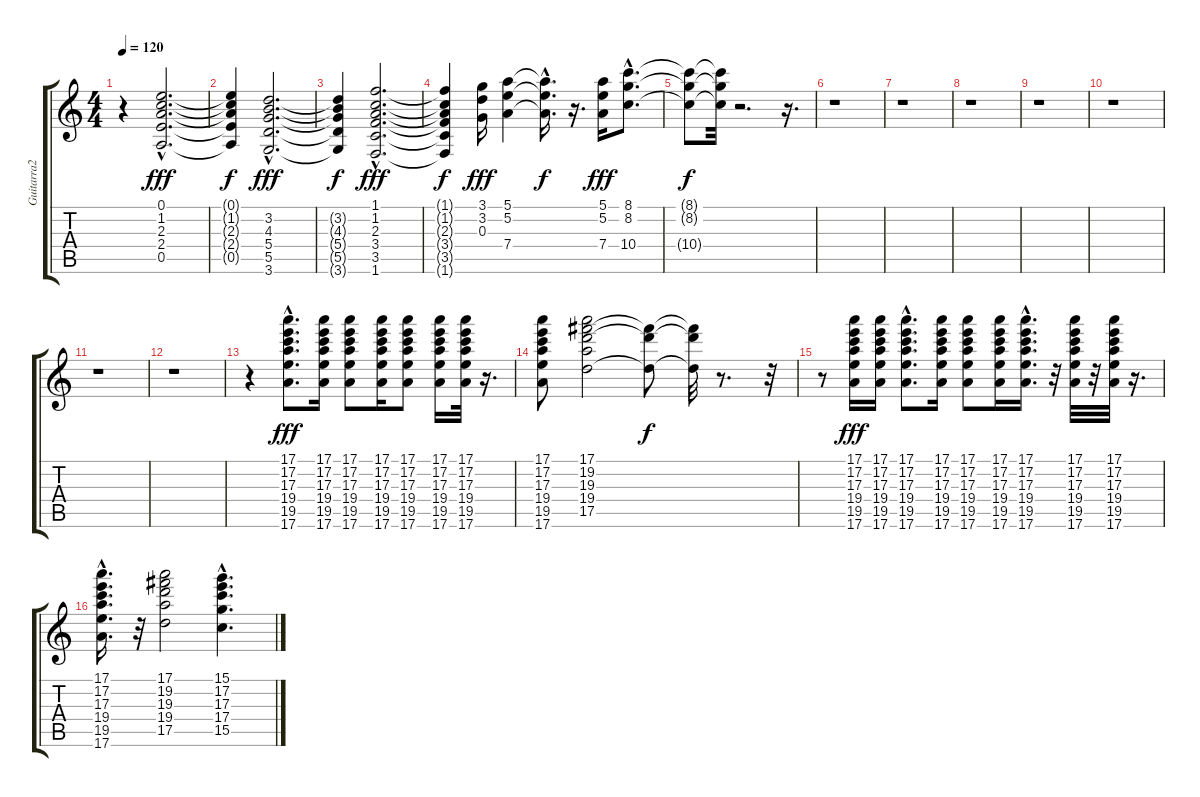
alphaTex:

\track ("Guitarra2" "Guitarra2") {instrument electricguitarclean}
\staff {score tabs}
\tuning (E4 B3 G3 D3 A2 E2) {hide}
\ts (4 4)
\tempo 120
\clef g2
\ks c
r.4{dy fff} (0.1{hac} 1.2{hac} 2.3{hac} 2.4{hac} 0.5{hac}).2{d} |
(0.1{t} 1.2{t} 2.3{t} 2.4{t} 0.5{t}).4{dy f} (3.2{hac} 4.3{hac} 5.4{hac} 5.5{hac} 3.6{hac}).2{d dy fff} |
(3.2{t} 4.3{t} 5.4{t} 5.5{t} 3.6{t}).4{dy f} (1.1{hac} 1.2{hac} 2.3{hac} 3.4{hac} 3.5{hac} 1.6{hac}).2{d dy fff} |
(1.1{t} 1.2{t} 2.3{t} 3.4{t} 3.5{t} 1.6{t}).4{dy f} (3.1 3.2 0.3).16{dy fff} (5.1 5.2 7.4).4 (5.1{hac t} 5.2{hac t} 7.4{hac t}).16{d dy f} r.16{d} (5.1 5.2 7.4).16{dy fff} (8.1{hac} 8.2{hac} 10.4{hac}).8{d} |
(8.1{t} 8.2{t} 10.4{t}).8{dy f} (8.1{t} 8.2{t} 10.4{t}).32 r.2{d} r.16{d} |
r.1 |
r.1 |
r.1 |
r.1 |
r.1 |
r.1 |
r.1 |
r.4 (17.1{hac} 17.2{hac} 17.3{hac} 19.4{hac} 19.5{hac} 17.6{hac}).8{d dy fff} (17.1 17.2 17.3 19.4 19.5 17.6).16 (17.1 17.2 17.3 19.4 19.5 17.6).8 (17.1 17.2 17.3 19.4 19.5 17.6).16 (17.1 17.2 17.3 19.4 19.5 17.6).8 (17.1 17.2 17.3 19.4 19.5 17.6).16 (17.1 17.2 17.3 19.4 19.5 17.6).32 r.16{d} |
(17.1 17.2 17.3 19.4 19.5 17.6).8 (17.1 19.2 19.3 19.4 17.5).2 (19.2{t} 19.3{t} 17.5{t}).8{dy f} (19.2{t} 19.3{t} 17.5{t}).32 r.8{d} r.32 |
r.8 (17.1 17.2 17.3 19.4 19.5 17.6).16{dy fff} (17.1 17.2 17.3 19.4 19.5 17.6).16 (17.1{hac} 17.2{hac} 17.3{hac} 19.4{hac} 19.5{hac} 17.6{hac}).8{d} (17.1 17.2 17.3 19.4 19.5 17.6).16 (17.1 17.2 17.3 19.4 19.5 17.6).8 (17.1 17.2 17.3 19.4 19.5 17.6).16 (17.1{hac} 17.2{hac} 17.3{hac} 19.4{hac} 19.5{hac} 17.6{hac}).16{d} r.32 (17.1 17.2 17.3 19.4 19.5 17.6).32 r.32 (17.1 17.2 17.3 19.4 19.5 17.6).32 r.16{d} |
(17.1{hac} 17.2{hac} 17.3{hac} 19.4{hac} 19.5{hac} 17.6{hac}).16{d} r.32 (17.1 19.2 19.3 19.4 17.5).2 (15.1{hac} 17.2{hac} 17.3{hac} 17.4{hac} 15.5{hac}).4{d}
